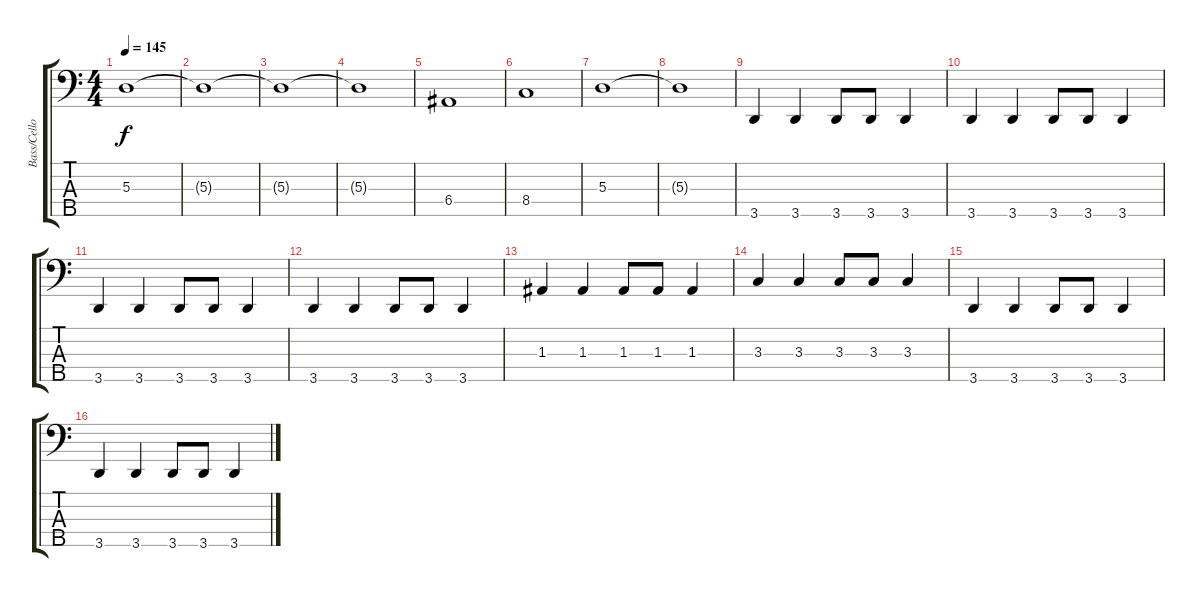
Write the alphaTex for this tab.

\track ("Bass/Cello" "Bass/Cello") {instrument electricbassfinger}
\staff {score tabs}
\tuning (G2 D2 A1 E1 B0) {hide}
\ts (4 4)
\tempo 145
\clef f4
\ks c
5.3.1{dy f} |
5.3{t}.1 |
5.3{t}.1 |
5.3{t}.1 |
6.4.1 |
8.4.1 |
5.3.1 |
5.3{t}.1 |
3.5.4{instrument electricbassfinger} 3.5.4 3.5.8 3.5.8 3.5.4 |
3.5.4 3.5.4 3.5.8 3.5.8 3.5.4 |
3.5.4 3.5.4 3.5.8 3.5.8 3.5.4 |
3.5.4 3.5.4 3.5.8 3.5.8 3.5.4 |
1.3.4 1.3.4 1.3.8 1.3.8 1.3.4 |
3.3.4 3.3.4 3.3.8 3.3.8 3.3.4 |
3.5.4 3.5.4 3.5.8 3.5.8 3.5.4 |
3.5.4 3.5.4 3.5.8 3.5.8 3.5.4
